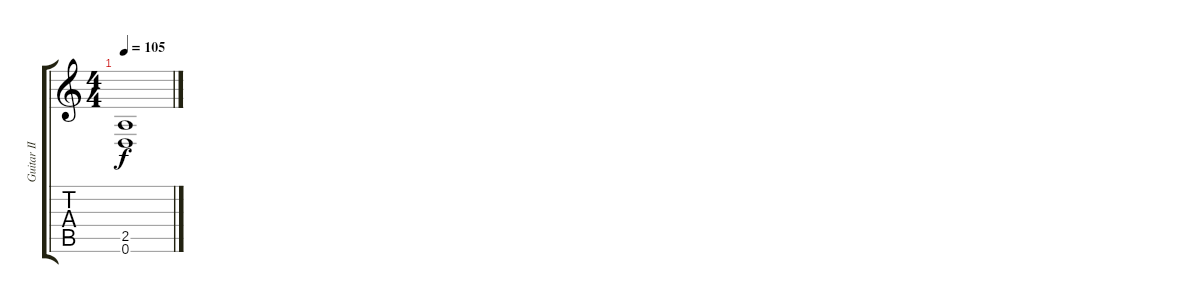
\track ("Guitar II" "Guitar II") {instrument distortionguitar}
\staff {score tabs}
\tuning (D4 A3 F3 C3 G2 D2) {hide}
\ts (4 4)
\tempo 105
\clef g2
\ks c
(2.5{t} 0.6{t}).1{dy f}
